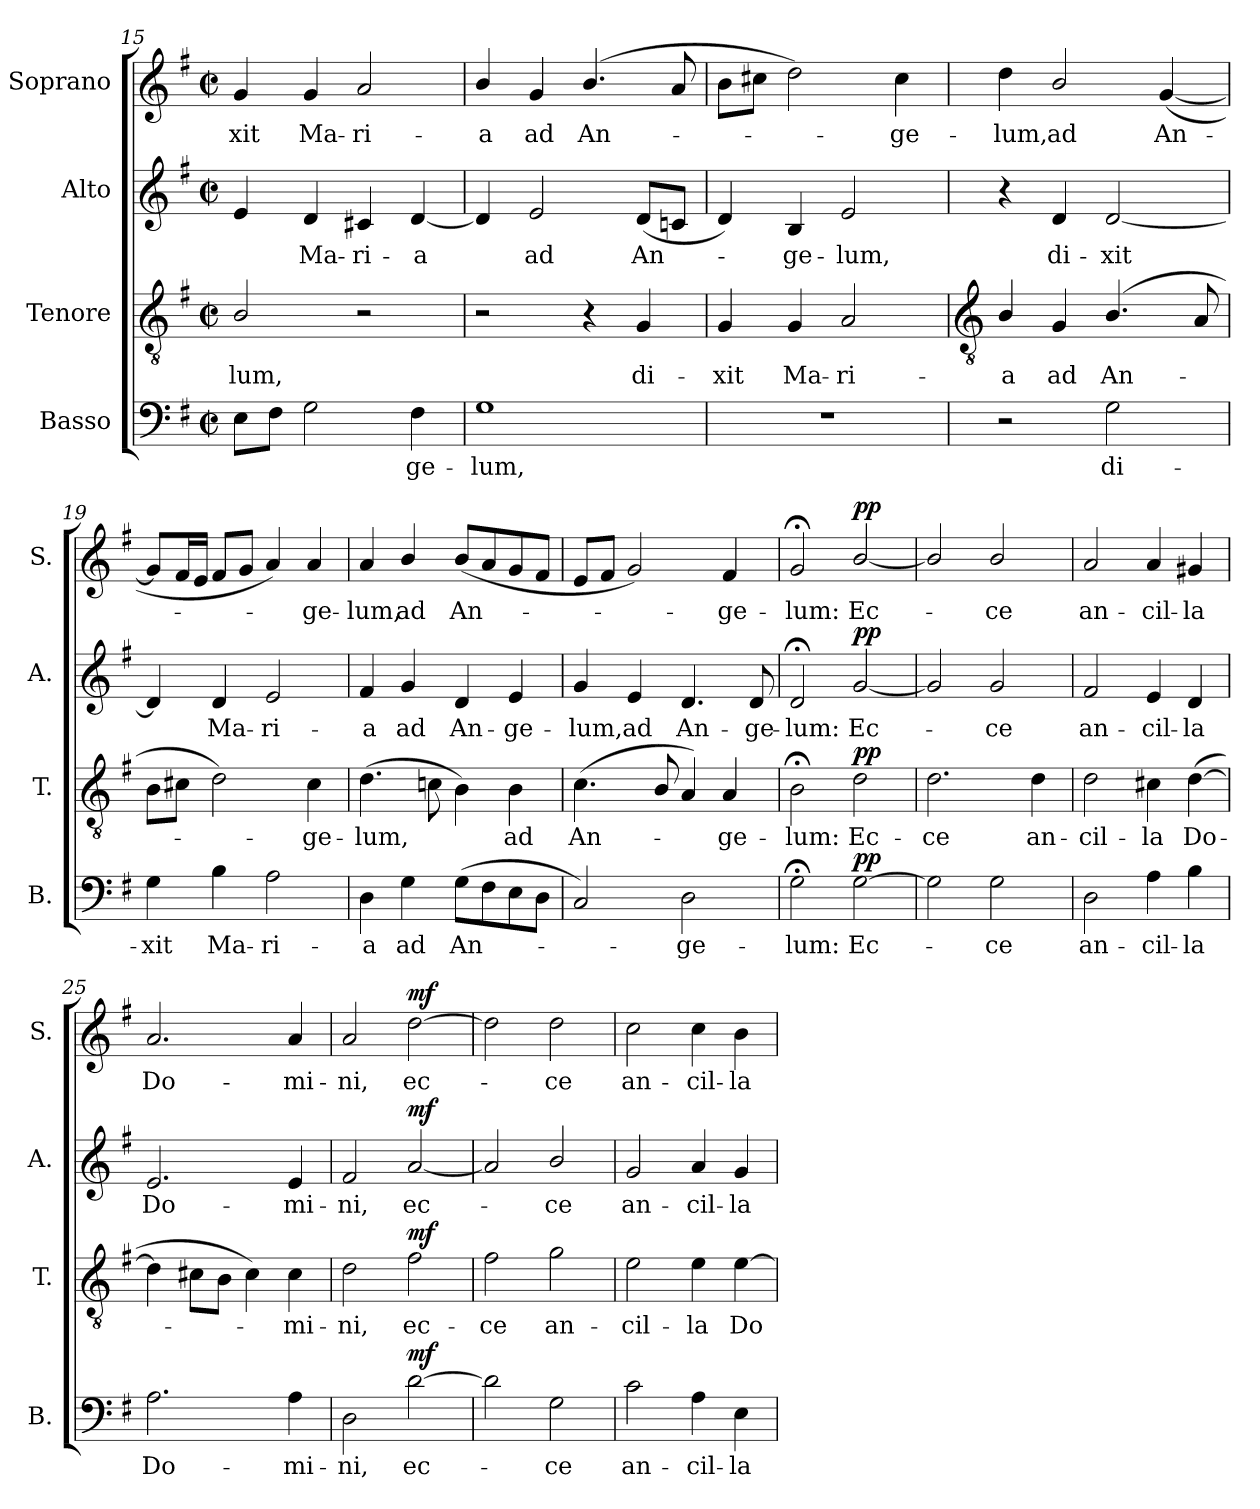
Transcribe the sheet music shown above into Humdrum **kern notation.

**kern	**text	**dynam	**kern	**text	**dynam	**kern	**text	**dynam	**kern	**text	**dynam
*part4	*part4	*part4	*part3	*part3	*part3	*part2	*part2	*part2	*part1	*part1	*part1
*staff4	*staff4	*staff4	*staff3	*staff3	*staff3	*staff2	*staff2	*staff2	*staff1	*staff1	*staff1
*I"Basso	*	*	*I"Tenore	*	*	*I"Alto	*	*	*I"Soprano	*	*
*I'B.	*	*	*I'T.	*	*	*I'A.	*	*	*I'S.	*	*
*clefF4	*	*	*clefGv2	*	*	*clefG2	*	*	*clefG2	*	*
*k[f#]	*	*	*k[f#]	*	*	*k[f#]	*	*	*k[f#]	*	*
*G:	*	*	*G:	*	*	*G:	*	*	*G:	*	*
*M2/2	*	*	*M2/2	*	*	*M2/2	*	*	*M2/2	*	*
*met(c|)	*	*	*met(c|)	*	*	*met(c|)	*	*	*met(c|)	*	*
=15	=15	=15	=15	=15	=15	=15	=15	=15	=15	=15	=15
!	!	!	!	!LO:LY:b	!	!	!	!	!	!LO:LY:b	!
8E\L	.	.	2B/	-lum,	.	4e/	.	.	4g/	-xit	.
8F#\J	.	.	.	.	.	.	.	.	.	.	.
!	!	!	!	!	!	!	!LO:LY:b	!	!	!LO:LY:b	!
2G\	.	.	.	.	.	4d/	Ma-	.	4g/	Ma-	.
!	!	!	!	!	!	!	!LO:LY:b	!	!	!LO:LY:b	!
.	.	.	2r	.	.	4c#X/	-ri-	.	2a/	-ri-	.
!	!LO:LY:b	!	!	!	!	!	!LO:LY:b	!	!	!	!
4F#\	ge-	.	.	.	.	[4d/	-a	.	.	.	.
=16	=16	=16	=16	=16	=16	=16	=16	=16	=16	=16	=16
!	!LO:LY:b	!	!	!	!	!	!	!	!	!LO:LY:b	!
1G	-lum,	.	2r	.	.	4d/]	.	.	4b/	-a	.
!	!	!	!	!	!	!	!LO:LY:b	!	!	!LO:LY:b	!
.	.	.	.	.	.	2e/	ad	.	4g/	ad	.
!	!	!	!	!	!	!	!	!	!	!LO:LY:b	!
.	.	.	4r	.	.	.	.	.	(>4.b/	An-	.
!	!	!	!	!LO:LY:b	!	!	!LO:LY:b	!	!	!	!
.	.	.	4G/	di-	.	(<8d/L	An-	.	.	.	.
.	.	.	.	.	.	8cn/J	.	.	8a/	.	.
=17	=17	=17	=17	=17	=17	=17	=17	=17	=17	=17	=17
!	!	!	!	!LO:LY:b	!	!	!	!	!	!	!
1r	.	.	4G/	-xit	.	4d/)	.	.	8b\L	.	.
.	.	.	.	.	.	.	.	.	8cc#X\J	.	.
!	!	!	!	!LO:LY:b	!	!	!LO:LY:b	!	!	!	!
.	.	.	4G/	Ma-	.	4B/	ge-	.	2dd\)	.	.
!	!	!	!	!LO:LY:b	!	!	!LO:LY:b	!	!	!	!
.	.	.	2A/	-ri-	.	2e/	-lum,	.	.	.	.
!	!	!	!	!	!	!	!	!	!	!LO:LY:b	!
.	.	.	.	.	.	.	.	.	4cc#\	ge-	.
=18	=18	=18	=18	=18	=18	=18	=18	=18	=18	=18	=18
*	*	*	*clefGv2	*	*	*	*	*	*	*	*
!	!	!	!	!LO:LY:b	!	!	!	!	!	!LO:LY:b	!
2r	.	.	4B/	-a	.	4r	.	.	4dd\	-lum,	.
!	!	!	!	!LO:LY:b	!	!	!LO:LY:b	!	!	!LO:LY:b	!
.	.	.	4G/	ad	.	4d/	di-	.	2b/	ad	.
!	!LO:LY:b	!	!	!LO:LY:b	!	!	!LO:LY:b	!	!	!	!
2G\	di-	.	(>4.B/	An-	.	[2d/	-xit	.	.	.	.
!	!	!	!	!	!	!	!	!	!	!LO:LY:b	!
.	.	.	.	.	.	.	.	.	(<[4g/	An-	.
.	.	.	8A/	.	.	.	.	.	.	.	.
!!LO:LB:g=z
=19	=19	=19	=19	=19	=19	=19	=19	=19	=19	=19	=19
!	!LO:LY:b	!	!	!	!	!	!	!	!	!	!
4G\	-xit	.	8B\L	.	.	4d/]	.	.	8g/L]	.	.
.	.	.	8c#X\J	.	.	.	.	.	16f#/L	.	.
.	.	.	.	.	.	.	.	.	16e/JJ	.	.
!	!LO:LY:b	!	!	!	!	!	!LO:LY:b	!	!	!	!
4B\	Ma-	.	2d\)	.	.	4d/	Ma-	.	8f#/L	.	.
.	.	.	.	.	.	.	.	.	8g/J	.	.
!	!LO:LY:b	!	!	!	!	!	!LO:LY:b	!	!	!	!
2A\	-ri-	.	.	.	.	2e/	-ri-	.	4a/)	.	.
!	!	!	!	!LO:LY:b	!	!	!	!	!	!LO:LY:b	!
.	.	.	4c#\	ge-	.	.	.	.	4a/	ge-	.
=20	=20	=20	=20	=20	=20	=20	=20	=20	=20	=20	=20
!	!LO:LY:b	!	!	!LO:LY:b	!	!	!LO:LY:b	!	!	!LO:LY:b	!
4D\	-a	.	(>4.d\	-lum,	.	4f#/	-a	.	4a/	-lum,	.
!	!LO:LY:b	!	!	!	!	!	!LO:LY:b	!	!	!LO:LY:b	!
4G\	ad	.	.	.	.	4g/	ad	.	4b/	ad	.
.	.	.	8cn\	.	.	.	.	.	.	.	.
!	!LO:LY:b	!	!	!	!	!	!LO:LY:b	!	!	!LO:LY:b	!
(>8G\L	An-	.	4B\)	.	.	4d/	An-	.	(<8b/L	An-	.
8F#\	.	.	.	.	.	.	.	.	8a/	.	.
!	!	!	!	!LO:LY:b	!	!	!LO:LY:b	!	!	!	!
8E\	.	.	4B\	ad	.	4e/	-ge-	.	8g/	.	.
8D\J	.	.	.	.	.	.	.	.	8f#/J	.	.
=21	=21	=21	=21	=21	=21	=21	=21	=21	=21	=21	=21
!	!	!	!	!LO:LY:b	!	!	!LO:LY:b	!	!	!	!
2C/)	.	.	(<4.c\	An-	.	4g/	-lum,	.	8e/L	.	.
.	.	.	.	.	.	.	.	.	8f#/J	.	.
!	!	!	!	!	!	!	!LO:LY:b	!	!	!	!
.	.	.	.	.	.	4e/	ad	.	2g/)	.	.
.	.	.	8B/	.	.	.	.	.	.	.	.
!	!LO:LY:b	!	!	!	!	!	!LO:LY:b	!	!	!	!
2D\	ge-	.	4A/)	.	.	4.d/	An-	.	.	.	.
!	!	!	!	!LO:LY:b	!	!	!	!	!	!LO:LY:b	!
.	.	.	4A/	ge-	.	.	.	.	4f#/	ge-	.
!	!	!	!	!	!	!	!LO:LY:b	!	!	!	!
.	.	.	.	.	.	8d/	-ge-	.	.	.	.
=22	=22	=22	=22	=22	=22	=22	=22	=22	=22	=22	=22
!	!LO:LY:b	!	!	!LO:LY:b	!	!	!LO:LY:b	!	!	!LO:LY:b	!
2G;<\	-lum:	.	2B;<\	-lum:	.	2d;</	-lum:	.	2g;</	-lum:	.
!	!LO:LY:b	!LO:DY:a	!	!LO:LY:b	!LO:DY:a	!	!LO:LY:b	!LO:DY:a	!	!LO:LY:b	!LO:DY:a
[2G\	Ec-	pp	2d\	Ec-	pp	[2g/	Ec-	pp	[2b/	Ec-	pp
=23	=23	=23	=23	=23	=23	=23	=23	=23	=23	=23	=23
!	!	!	!	!LO:LY:b	!	!	!	!	!	!	!
2G\]	.	.	2.d\	-ce	.	2g/]	.	.	2b/]	.	.
!	!LO:LY:b	!	!	!	!	!	!LO:LY:b	!	!	!LO:LY:b	!
2G\	ce	.	.	.	.	2g/	ce	.	2b/	ce	.
!	!	!	!	!LO:LY:b	!	!	!	!	!	!	!
.	.	.	4d\	an-	.	.	.	.	.	.	.
=24	=24	=24	=24	=24	=24	=24	=24	=24	=24	=24	=24
!	!LO:LY:b	!	!	!LO:LY:b	!	!	!LO:LY:b	!	!	!LO:LY:b	!
2D\	an-	.	2d\	-cil-	.	2f#/	an-	.	2a/	an-	.
!	!LO:LY:b	!	!	!LO:LY:b	!	!	!LO:LY:b	!	!	!LO:LY:b	!
4A\	-cil-	.	4c#X\	-la	.	4e/	-cil-	.	4a/	-cil-	.
!	!LO:LY:b	!	!	!LO:LY:b	!	!	!LO:LY:b	!	!	!LO:LY:b	!
4B\	-la	.	(>[4d\	Do-	.	4d/	-la	.	4g#X/	-la	.
=25	=25	=25	=25	=25	=25	=25	=25	=25	=25	=25	=25
!	!LO:LY:b	!	!	!	!	!	!LO:LY:b	!	!	!LO:LY:b	!
2.A\	Do-	.	4d\]	.	.	2.e/	Do-	.	2.a/	Do-	.
.	.	.	8c#X\L	.	.	.	.	.	.	.	.
.	.	.	8B\J	.	.	.	.	.	.	.	.
.	.	.	4c#\)	.	.	.	.	.	.	.	.
!	!LO:LY:b	!	!	!LO:LY:b	!	!	!LO:LY:b	!	!	!LO:LY:b	!
4A\	-mi-	.	4c#\	mi-	.	4e/	-mi-	.	4a/	-mi-	.
!!LO:LB:g=z
=26	=26	=26	=26	=26	=26	=26	=26	=26	=26	=26	=26
!	!LO:LY:b	!	!	!LO:LY:b	!	!	!LO:LY:b	!	!	!LO:LY:b	!
2D\	-ni,	.	2d\	-ni,	.	2f#/	-ni,	.	2a/	-ni,	.
!	!LO:LY:b	!LO:DY:a	!	!LO:LY:b	!LO:DY:a	!	!LO:LY:b	!LO:DY:a	!	!LO:LY:b	!LO:DY:a
[2d\	ec-	mf	2f#\	ec-	mf	[2a/	ec-	mf	[2dd\	ec-	mf
=27	=27	=27	=27	=27	=27	=27	=27	=27	=27	=27	=27
!	!	!	!	!LO:LY:b	!	!	!	!	!	!	!
2d\]	.	.	2f#\	-ce	.	2a/]	.	.	2dd\]	.	.
!	!LO:LY:b	!	!	!LO:LY:b	!	!	!LO:LY:b	!	!	!LO:LY:b	!
2G\	ce	.	2g\	an-	.	2b/	ce	.	2dd\	ce	.
=28	=28	=28	=28	=28	=28	=28	=28	=28	=28	=28	=28
!	!LO:LY:b	!	!	!LO:LY:b	!	!	!LO:LY:b	!	!	!LO:LY:b	!
2c\	an-	.	2e\	-cil-	.	2g/	an-	.	2cc\	an-	.
!	!LO:LY:b	!	!	!LO:LY:b	!	!	!LO:LY:b	!	!	!LO:LY:b	!
4A\	-cil-	.	4e\	-la	.	4a/	-cil-	.	4cc\	-cil-	.
!	!LO:LY:b	!	!	!LO:LY:b	!	!	!LO:LY:b	!	!	!LO:LY:b	!
4E\	-la	.	[4e\	Do-	.	4g/	-la	.	4b\	-la	.
=	=	=	=	=	=	=	=	=	=	=	=
*-	*-	*-	*-	*-	*-	*-	*-	*-	*-	*-	*-
